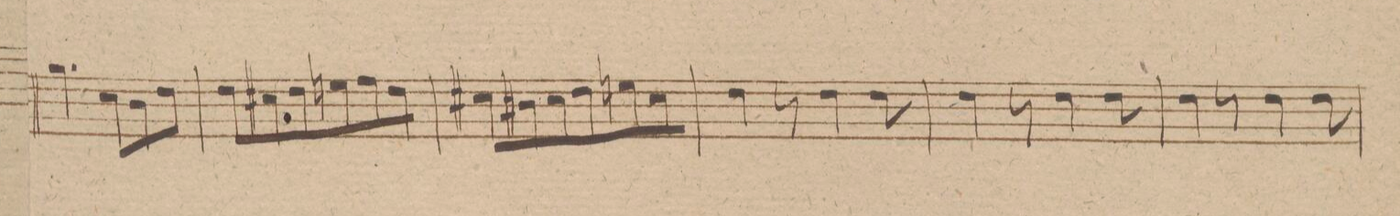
**kern	**dynam
*I"Clarinetto 2do in A.	*
*clefG2	*
*k[f#]	*
*M3/4	*
4.ee\	.
8a/L	.
8g/	.
8b\J	.
=64	=64
8b\L	.
8a#X/	.
8b\	.
8cc#\	.
8dd\	.
8b\J	.
=65	=65
8a#X/L	.
8g##X/	.
8a#/	.
8b\	.
8cc#\	.
8a#/J	.
=66	=66
4b\	.
8r	.
4b\	.
8b\	.
=67	=67
4b\	.
8r	.
4b\	.
8b\	.
=68	=68
4b\	.
8r	.
4b\	.
8b\	.
=69	=69
*-	*-
